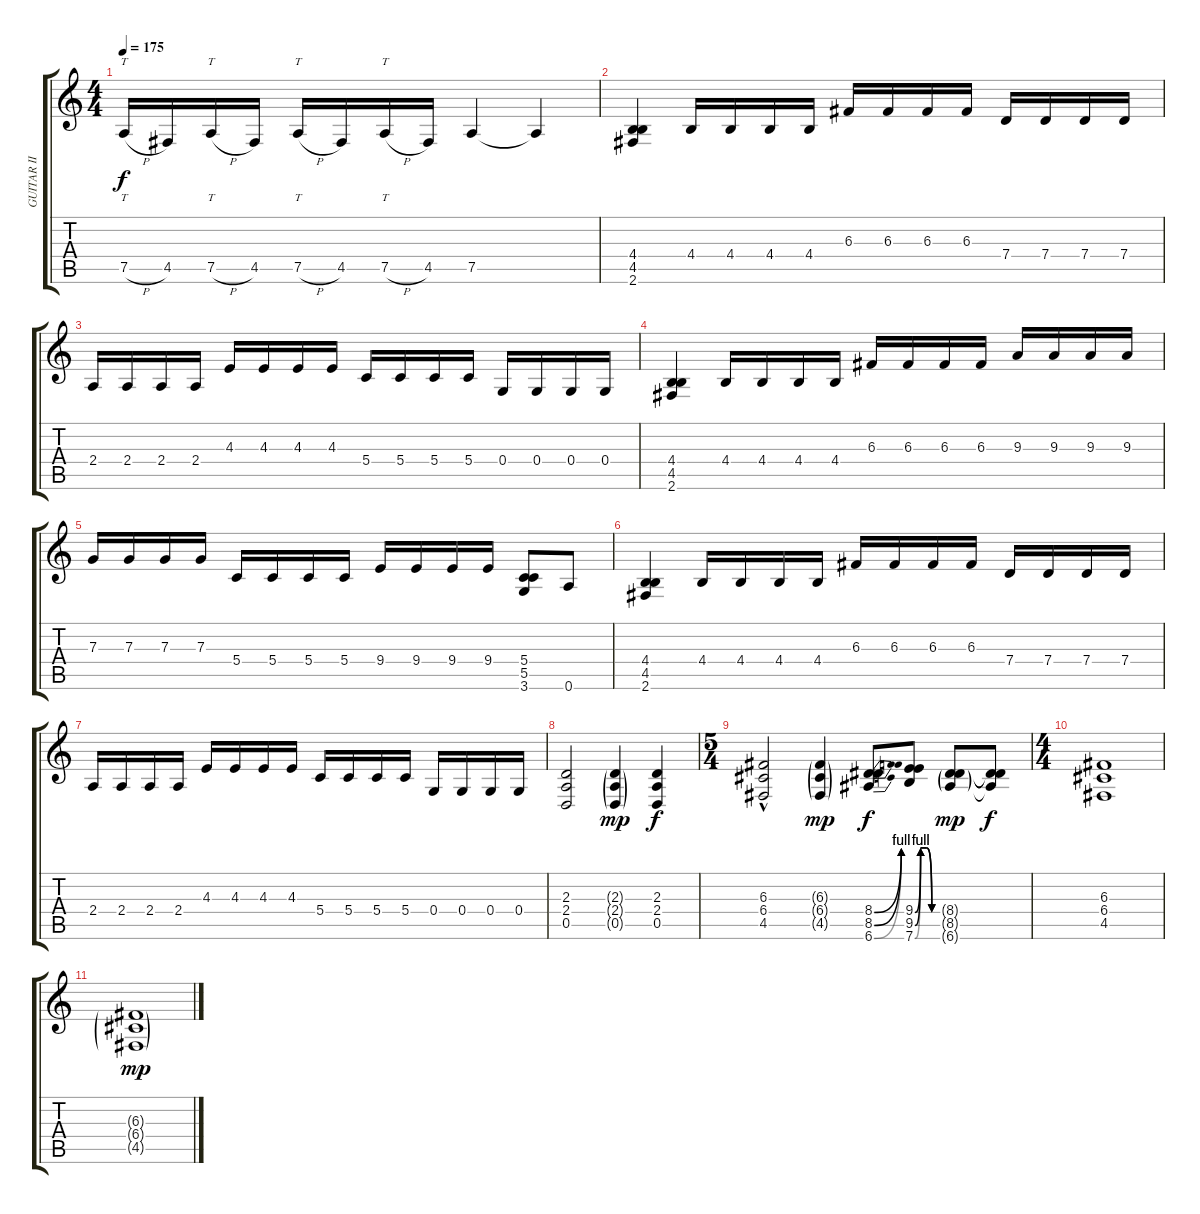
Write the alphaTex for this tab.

\track ("GUITAR II" "GUITAR II") {instrument distortionguitar}
\staff {score tabs}
\tuning (A3 E3 C3 G2 D2 A2) {hide}
\ts (4 4)
\tempo 175
\clef g2
\ks c
7.5{h}.16{tt dy f} 4.5.16 7.5{h}.16{tt} 4.5.16 7.5{h}.16{tt} 4.5.16 7.5{h}.16{tt} 4.5.16 7.5.4 7.5{t}.4 |
(4.4 4.5 2.6).4 4.4.16 4.4.16 4.4.16 4.4.16 6.3.16 6.3.16 6.3.16 6.3.16 7.4.16 7.4.16 7.4.16 7.4.16 |
2.4.16 2.4.16 2.4.16 2.4.16 4.3.16 4.3.16 4.3.16 4.3.16 5.4.16 5.4.16 5.4.16 5.4.16 0.4.16 0.4.16 0.4.16 0.4.16 |
(4.4 4.5 2.6).4 4.4.16 4.4.16 4.4.16 4.4.16 6.3.16 6.3.16 6.3.16 6.3.16 9.3.16 9.3.16 9.3.16 9.3.16 |
7.3.16 7.3.16 7.3.16 7.3.16 5.4.16 5.4.16 5.4.16 5.4.16 9.4.16 9.4.16 9.4.16 9.4.16 (5.4 5.5 3.6).8 0.6.8 |
(4.4 4.5 2.6).4 4.4.16 4.4.16 4.4.16 4.4.16 6.3.16 6.3.16 6.3.16 6.3.16 7.4.16 7.4.16 7.4.16 7.4.16 |
2.4.16 2.4.16 2.4.16 2.4.16 4.3.16 4.3.16 4.3.16 4.3.16 5.4.16 5.4.16 5.4.16 5.4.16 0.4.16 0.4.16 0.4.16 0.4.16 |
(2.3 2.4 0.5).2 (2.3{g} 2.4{g} 0.5{g}).4{dy mp} (2.3 2.4 0.5).4{dy f} |
\ts (5 4)
(6.3 6.4{hac} 4.5).2 (6.3{g} 6.4{g} 4.5{g}).4{dy mp} (8.4{be (bend 0 0 60 4)} 8.5{be (bend 0 0 60 4)} 6.6{be (bend 0 0 60 4)}).8{dy f} (9.4{be (custom 0 0 15 4 30 4 45 0 60 0)} 9.5{be (custom 0 0 15 4 30 4 45 0 60 0)} 7.6{be (custom 0 0 15 4 30 4 45 0 60 0)}).8 (8.4{g} 8.5{g} 6.6{g}).8{dy mp} (8.4{t} 8.5{t} 6.6{t}).8{dy f} |
\ts (4 4)
(6.3 6.4 4.5).1 |
(6.3{g} 6.4{g} 4.5{g}).1{dy mp}
